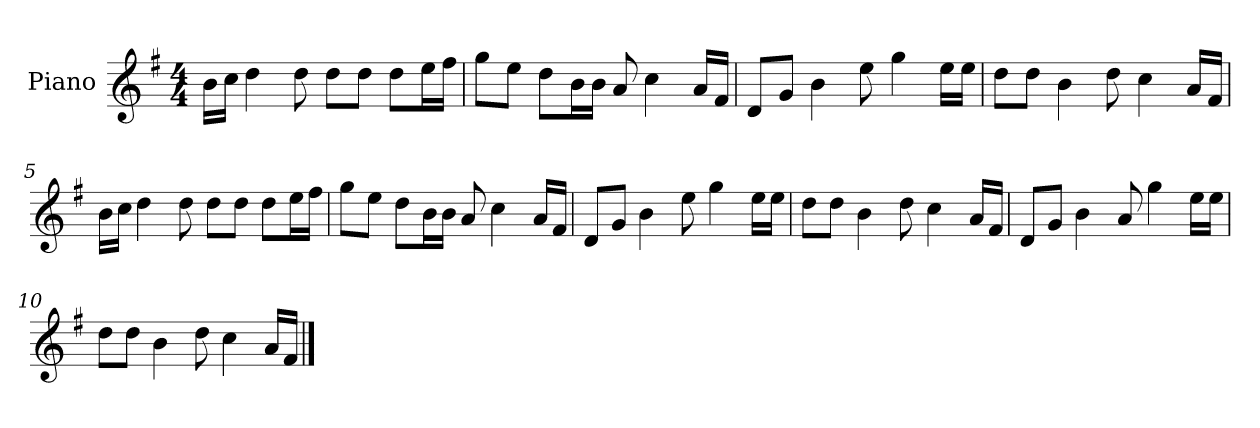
**kern
*part1
*staff1
*I"Piano
*I'P-no
*clefG2
*k[f#]
*M4/4
*MM90
=1
16b\LL
16cc\JJ
4dd\
8dd\
8dd\L
8dd\J
8dd\L
16ee\L
16ff#\JJ
=2
8gg\L
8ee\J
8dd\L
16b\L
16b\JJ
8a/
4cc\
16a/LL
16f#/JJ
=3
8d/L
8g/J
4b\
8ee\
4gg\
16ee\LL
16ee\JJ
=4
8dd\L
8dd\J
4b\
8dd\
4cc\
16a/LL
16f#/JJ
!!LO:LB:g=z
=5
16b\LL
16cc\JJ
4dd\
8dd\
8dd\L
8dd\J
8dd\L
16ee\L
16ff#\JJ
=6
8gg\L
8ee\J
8dd\L
16b\L
16b\JJ
8a/
4cc\
16a/LL
16f#/JJ
=7
8d/L
8g/J
4b\
8ee\
4gg\
16ee\LL
16ee\JJ
=8
8dd\L
8dd\J
4b\
8dd\
4cc\
16a/LL
16f#/JJ
=9
8d/L
8g/J
4b\
8a/
4gg\
16ee\LL
16ee\JJ
!!LO:LB:g=z
=10
8dd\L
8dd\J
4b\
8dd\
4cc\
16a/LL
16f#/JJ
==
*-
